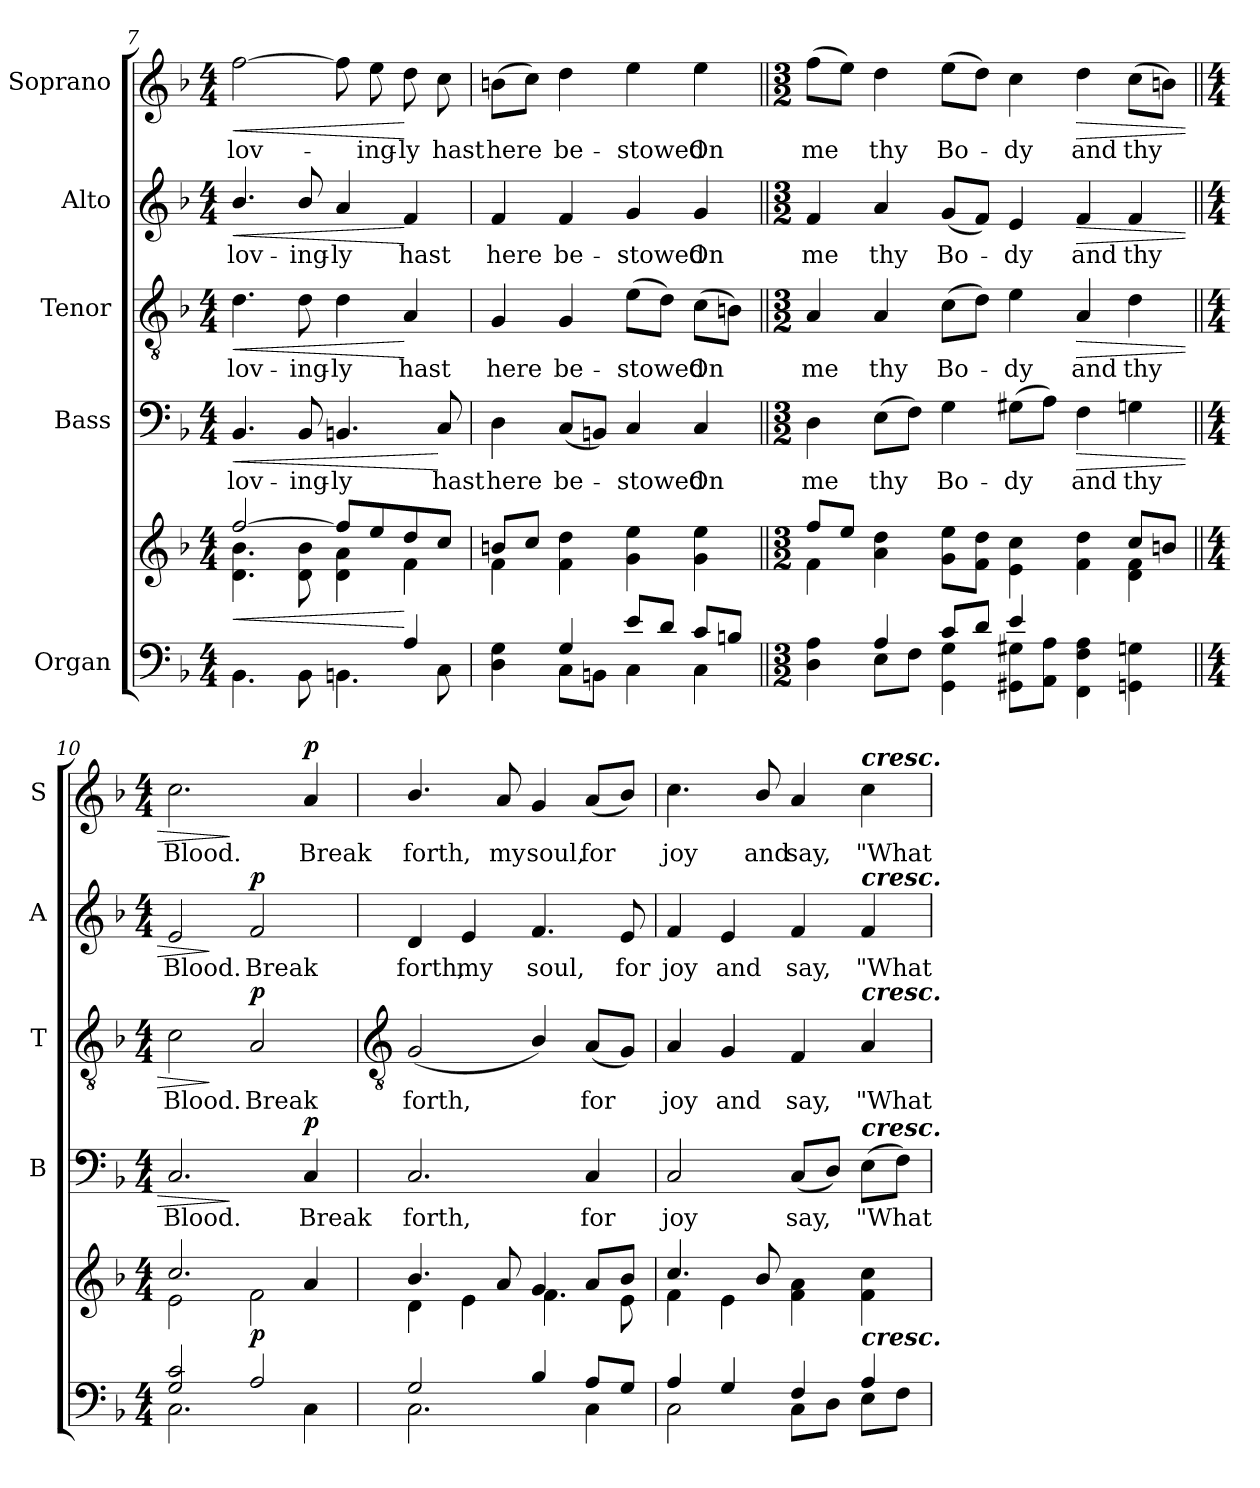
**kern	**kern	**dynam	**kern	**text	**dynam	**kern	**text	**dynam	**kern	**text	**dynam	**kern	**text	**dynam
*part5	*part5	*part5	*part4	*part4	*part4	*part3	*part3	*part3	*part2	*part2	*part2	*part1	*part1	*part1
*staff6	*staff5	*staff5/6	*staff4	*staff4	*staff4	*staff3	*staff3	*staff3	*staff2	*staff2	*staff2	*staff1	*staff1	*staff1
*I"Organ	*	*	*I"Bass	*	*	*I"Tenor	*	*	*I"Alto	*	*	*I"Soprano	*	*
*	*	*	*I'B	*	*	*I'T	*	*	*I'A	*	*	*I'S	*	*
!!LO:LB:g=z
*clefF4	*clefG2	*	*clefF4	*	*	*clefGv2	*	*	*clefG2	*	*	*clefG2	*	*
*k[b-]	*k[b-]	*	*k[b-]	*	*	*k[b-]	*	*	*k[b-]	*	*	*k[b-]	*	*
*F:	*F:	*	*F:	*	*	*F:	*	*	*F:	*	*	*F:	*	*
*M4/4	*M4/4	*	*M4/4	*	*	*M4/4	*	*	*M4/4	*	*	*M4/4	*	*
=7	=7	=7	=7	=7	=7	=7	=7	=7	=7	=7	=7	=7	=7	=7
*^	*^	*	*	*	*	*	*	*	*	*	*	*	*	*
*	*^	*	*	*	*	*	*	*	*	*	*	*	*	*	*	*
!	!	!	!	!	!LO:HP:b	!	!LO:LY:b	!LO:HP:b	!	!LO:LY:b	!LO:HP:b	!	!LO:LY:b	!LO:HP:b	!	!LO:LY:b	!LO:HP:b
2.ryy	1ryy	4.BB-\	[2ff/	4.d\ 4.b-\	<	4.BB-	lov-	<	4.d	lov-	<	4.b-/	lov-	<	[2ff	lov-	<
!	!	!	!	!	!	!	!LO:LY:b	!	!	!LO:LY:b	!	!	!LO:LY:b	!	!	!	!
.	.	8BB-\	.	8d\ 8b-\	.	8BB-	-ing-	.	8d	-ing-	.	8b-/	-ing-	.	.	.	.
!	!	!	!	!	!	!	!LO:LY:b	!	!	!LO:LY:b	!	!	!LO:LY:b	!	!	!	!
.	.	4.BBn\	8ff/L]	4d\ 4a\	.	4.BBn	-ly	.	4d	-ly	.	4a	-ly	.	8ff]	.	.
!	!	!	!	!	!	!	!	!	!	!	!	!	!	!	!	!LO:LY:b	!
.	.	.	8ee/	.	.	.	.	.	.	.	.	.	.	.	8ee	ing-	.
!	!	!	!	!	!	!	!	!	!	!LO:LY:b	!	!	!LO:LY:b	!	!	!LO:LY:b	!
4A/	.	.	8dd/	4f\	[	.	.	.	4A	hast	[	4f	hast	[	8dd	-ly	[
!	!	!	!	!	!	!	!LO:LY:b	!	!	!	!	!	!	!	!	!LO:LY:b	!
.	.	8C\	8cc/J	.	.	8C	hast	[	.	.	.	.	.	.	8cc	hast	.
=8	=8	=8	=8	=8	=8	=8	=8	=8	=8	=8	=8	=8	=8	=8	=8	=8	=8
!	!	!	!	!	!	!	!LO:LY:b	!	!	!LO:LY:b	!	!	!LO:LY:b	!	!	!LO:LY:b	!
4ryy	1ryy	4D\ 4G\	8bn/L	4f\	.	4D	here	.	4G	here	.	4f	here	.	(>8bnL	here	.
.	.	.	8cc/J	.	.	.	.	.	.	.	.	.	.	.	8ccJ)	.	.
!	!	!	!	!	!	!	!LO:LY:b	!	!	!LO:LY:b	!	!	!LO:LY:b	!	!	!LO:LY:b	!
4G/	.	8C\L	4ryy	4f\ 4dd\	.	(<8CL	be-	.	4G	be-	.	4f	be-	.	4dd	be-	.
.	.	8BBn\J	.	.	.	8BBnJ)	.	.	.	.	.	.	.	.	.	.	.
!	!	!	!	!	!	!	!LO:LY:b	!	!	!LO:LY:b	!	!	!LO:LY:b	!	!	!LO:LY:b	!
8e/L	.	4C\	2ryy	4g\ 4ee\	.	4C	stowed	.	(>8eL	-stowed	.	4g	-stowed	.	4ee	-stowed	.
8d/J	.	.	.	.	.	.	.	.	8dJ)	.	.	.	.	.	.	.	.
!	!	!	!	!	!	!	!LO:LY:b	!	!	!LO:LY:b	!	!	!LO:LY:b	!	!	!LO:LY:b	!
8c/L	.	4C\	.	4g\ 4ee\	.	4C	On	.	(>8cL	On	.	4g	On	.	4ee	On	.
8Bn/J	.	.	.	.	.	.	.	.	8BnJ)	.	.	.	.	.	.	.	.
=9||	=9||	=9||	=9||	=9||	=9||	=9||	=9||	=9||	=9||	=9||	=9||	=9||	=9||	=9||	=9||	=9||	=9||
*M3/2	*	*	*M3/2	*	*	*M3/2	*	*	*M3/2	*	*	*M3/2	*	*	*M3/2	*	*
!	!	!LO:N:vis=1	!	!	!	!	!LO:LY:b	!	!	!LO:LY:b	!	!	!LO:LY:b	!	!	!LO:LY:b	!
4ryy	4D\ 4A\	1.ryy	8ff/L	4f\	.	4D	me	.	4A	me	.	4f	me	.	(>8ffL	me	.
.	.	.	8ee/J	.	.	.	.	.	.	.	.	.	.	.	8eeJ)	.	.
!	!	!	!	!	!	!	!LO:LY:b	!	!	!LO:LY:b	!	!	!LO:LY:b	!	!	!LO:LY:b	!
4A/	8E\L	.	4ryy	4a\ 4dd\	.	(>8EL	thy	.	4A	thy	.	4a	thy	.	4dd	thy	.
.	8F\J	.	.	.	.	8FJ)	.	.	.	.	.	.	.	.	.	.	.
!	!	!	!	!	!	!	!LO:LY:b	!	!	!LO:LY:b	!	!	!LO:LY:b	!	!	!LO:LY:b	!
8c/L	4GG\ 4G\	.	2ryy	8g\ 8ee\L	.	4G	Bo-	.	(>8cL	Bo-	.	(<8gL	Bo-	.	(>8eeL	Bo-	.
8d/J	.	.	.	8f\ 8dd\J	.	.	.	.	8dJ)	.	.	8fJ)	.	.	8ddJ)	.	.
!	!	!	!	!	!	!	!LO:LY:b	!	!	!LO:LY:b	!	!	!LO:LY:b	!	!	!LO:LY:b	!
4e/	8GG#X\ 8G#X\L	.	.	4e\ 4cc\	.	(>8G#XL	-dy	.	4e	dy	.	4e	dy	.	4cc	dy	.
.	8AA\ 8A\J	.	.	.	.	8AJ)	.	.	.	.	.	.	.	.	.	.	.
!	!	!	!	!	!	!	!LO:LY:b	!LO:HP:b	!	!LO:LY:b	!LO:HP:b	!	!LO:LY:b	!LO:HP:b	!	!LO:LY:b	!LO:HP:b
2ryy	4FF\ 4F\ 4A\	.	4ryy	4f\ 4dd\	.	4F	and	>	4A	and	>	4f	and	>	4dd	and	>
!	!	!	!	!	!	!	!LO:LY:b	!	!	!LO:LY:b	!	!	!LO:LY:b	!	!	!LO:LY:b	!
.	4GGn\ 4Gn\	.	8cc/L	4d\ 4f\	.	4Gn	thy	.	4d	thy	.	4f	thy	.	(>8ccL	thy	.
.	.	.	8bn/J	.	.	.	.	.	.	.	.	.	.	.	8bnJ)	.	.
=10||	=10||	=10||	=10||	=10||	=10||	=10||	=10||	=10||	=10||	=10||	=10||	=10||	=10||	=10||	=10||	=10||	=10||
*M4/4	*	*	*M4/4	*	*	*M4/4	*	*	*M4/4	*	*	*M4/4	*	*	*M4/4	*	*
!	!	!	!	!	!	!	!LO:LY:b	!	!	!LO:LY:b	!	!	!LO:LY:b	!	!	!LO:LY:b	!
2G/ 2c/	2.C\	1ryy	2.cc/	2e\	.	2.C	Blood.	.	2c	Blood.	.	2e	Blood.	.	2.cc	Blood.	.
!	!	!	!	!	!LO:DY:b	!	!	!	!	!LO:LY:b	!LO:DY:n=1:b	!	!LO:LY:b	!LO:DY:n=1:b	!	!	!
2A/	.	.	.	2f\	p	.	.	.	2A	Break	] p	2f	Break	] p	.	.	.
!	!	!	!	!	!	!	!LO:LY:b	!LO:DY:n=1:b	!	!	!	!	!	!	!	!LO:LY:b	!LO:DY:n=1:b
.	4C\	.	4a/	.	.	4C	Break	] p	.	.	.	.	.	.	4a	Break	] p
!!LO:LB:g=z
=11	=11	=11	=11	=11	=11	=11	=11	=11	=11	=11	=11	=11	=11	=11	=11	=11	=11
*	*	*	*	*	*	*	*	*	*clefGv2	*	*	*	*	*	*	*	*
!	!	!	!	!	!	!	!LO:LY:b	!	!	!LO:LY:b	!	!	!LO:LY:b	!	!	!LO:LY:b	!
2G/	2.C\	1ryy	4.b-/	4d\	.	2.C	forth,	.	(<2G	forth,	.	4d	forth,	.	4.b-/	forth,	.
!	!	!	!	!	!	!	!	!	!	!	!	!	!LO:LY:b	!	!	!	!
.	.	.	.	4e\	.	.	.	.	.	.	.	4e	my	.	.	.	.
!	!	!	!	!	!	!	!	!	!	!	!	!	!	!	!	!LO:LY:b	!
.	.	.	8a/	.	.	.	.	.	.	.	.	.	.	.	8a	my	.
!	!	!	!	!	!	!	!	!	!	!	!	!	!LO:LY:b	!	!	!LO:LY:b	!
4B-/	.	.	4g/	4.f\	.	.	.	.	4B-/)	.	.	4.f	soul,	.	4g	soul,	.
!	!	!	!	!	!	!	!LO:LY:b	!	!	!LO:LY:b	!	!	!	!	!	!LO:LY:b	!
8A/L	4C\	.	8a/L	.	.	4C	for	.	(<8AL	for	.	.	.	.	(<8aL	for	.
!	!	!	!	!	!	!	!	!	!	!	!	!	!LO:LY:b	!	!	!	!
8G/J	.	.	8b-/J	8e\	.	.	.	.	8GJ)	.	.	8e	for	.	8b-J)	.	.
=12	=12	=12	=12	=12	=12	=12	=12	=12	=12	=12	=12	=12	=12	=12	=12	=12	=12
!	!	!	!	!	!	!	!LO:LY:b	!	!	!LO:LY:b	!	!	!LO:LY:b	!	!	!LO:LY:b	!
4A/	2C\	1ryy	4.cc/	4f\	.	2C	joy	.	4A	joy	.	4f	joy	.	4.cc	joy	.
!	!	!	!	!	!	!	!	!	!	!LO:LY:b	!	!	!LO:LY:b	!	!	!	!
4G/	.	.	.	4e\	.	.	.	.	4G	and	.	4e	and	.	.	.	.
!	!	!	!	!	!	!	!	!	!	!	!	!	!	!	!	!LO:LY:b	!
.	.	.	8b-/	.	.	.	.	.	.	.	.	.	.	.	8b-/	and	.
!	!	!	!	!	!	!	!LO:LY:b	!	!	!LO:LY:b	!	!	!LO:LY:b	!	!	!LO:LY:b	!
4F/	8C\L	.	2ryy	4f\ 4a\	.	(<8CL	say,	.	4F	say,	.	4f	say,	.	4a	say,	.
.	8D\J	.	.	.	.	8DJ)	.	.	.	.	.	.	.	.	.	.	.
!	!	!	!	!	!	!	!	!	!	!	!	!	!	!	!LO:TX:a:Bi:t=cresc.	!	!
!	!	!	!	!	!	!	!	!	!	!	!	!LO:TX:a:Bi:t=cresc.	!	!	!	!	!
!	!	!	!	!	!	!	!	!	!LO:TX:a:Bi:t=cresc.	!	!	!	!	!	!	!	!
!	!	!	!	!	!	!LO:TX:a:Bi:t=cresc.	!	!	!	!	!	!	!	!	!	!	!
!	!	!	!	!LO:TX:b:Bi:t=cresc.	!	!	!	!	!	!	!	!	!	!	!	!	!
!	!	!	!	!	!	!	!LO:LY:b	!	!	!LO:LY:b	!	!	!LO:LY:b	!	!	!LO:LY:b	!
4A/	8E\L	.	.	4f\ 4cc\	.	(>8EL	"What	.	4A	"What	.	4f	"What	.	4cc	"What	.
.	8F\J	.	.	.	.	8FJ)	.	.	.	.	.	.	.	.	.	.	.
*v	*v	*v	*	*	*	*	*	*	*	*	*	*	*	*	*	*	*
*	*v	*v	*	*	*	*	*	*	*	*	*	*	*	*	*
=	=	=	=	=	=	=	=	=	=	=	=	=	=	=
*-	*-	*-	*-	*-	*-	*-	*-	*-	*-	*-	*-	*-	*-	*-
